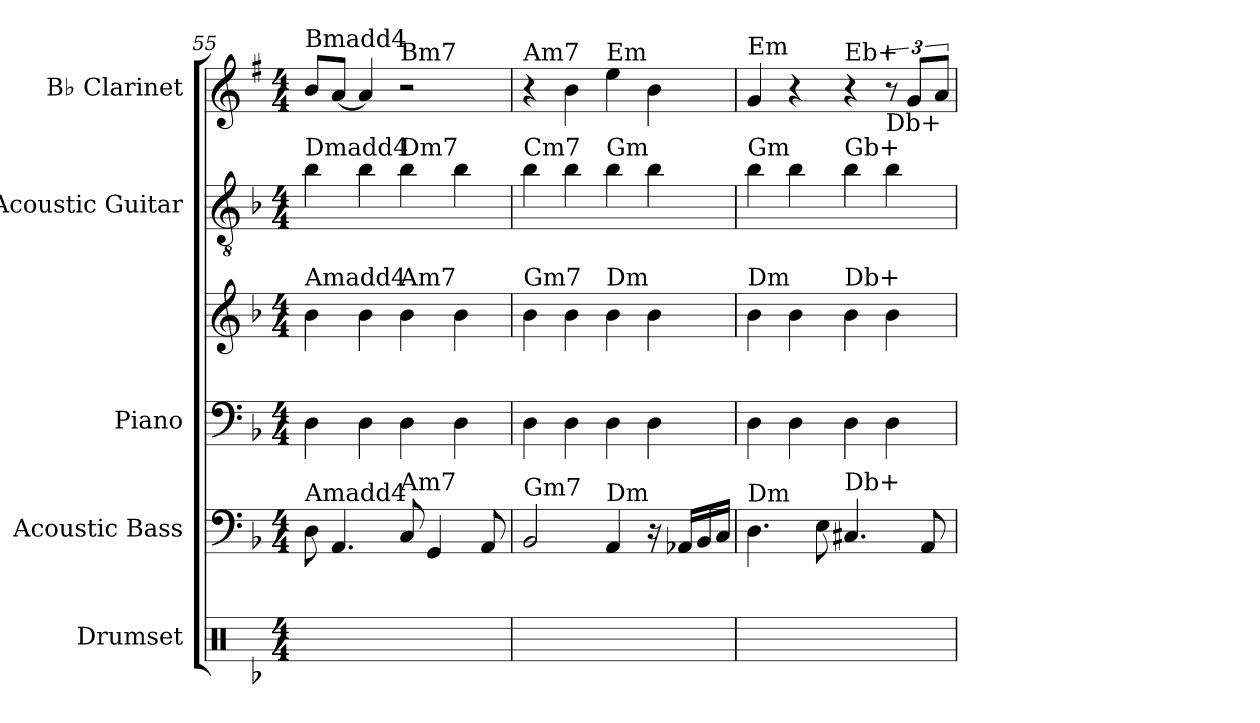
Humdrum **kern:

**kern	**kern	**kern	**kern	**kern	**kern
*part5	*part4	*part3	*part3	*part2	*part1
*staff6	*staff5	*staff4	*staff3	*staff2	*staff1
*I"Drumset	*I"Acoustic Bass	*I"Piano	*	*I"Acoustic Guitar	*I"B♭ Clarinet
*I'D. Set	*I'Bass	*I'Pno.	*	*I'Guit.	*I'B♭ Cl.
*clefX	*clefF4	*clefF4	*clefG2	*clefGv2	*clefG2
*	*ITrd7c12	*	*	*	*ITrd1c2
*k[b-]	*k[b-]	*k[b-]	*k[b-]	*k[b-]	*k[b-]
*M4/4	*M4/4	*M4/4	*M4/4	*M4/4	*M4/4
=55	=55	=55	=55	=55	=55
!	!	!	!	!	!LO:TX:a:t=Bmadd4
!	!	!	!	!LO:TX:a:t=Dmadd4	!
!	!	!	!LO:TX:a:t=Amadd4	!	!
!	!LO:TX:a:t=Amadd4	!	!	!	!
4R	8DD\	4D	4b-	4b-	8a/L
.	4.AAA/	.	.	.	[8g/J
4R	.	4D	4b-	4b-	4g/]
!	!	!	!	!	!LO:TX:a:t=Bm7
!	!	!	!	!LO:TX:a:t=Dm7	!
!	!	!	!LO:TX:a:t=Am7	!	!
!	!LO:TX:a:t=Am7	!	!	!	!
4R	8CC/	4D	4b-	4b-	2r
.	4GGG/	.	.	.	.
4R	.	4D	4b-	4b-	.
.	8AAA/	.	.	.	.
=56	=56	=56	=56	=56	=56
!	!	!	!	!	!LO:TX:a:t=Am7
!	!	!	!	!LO:TX:a:t=Cm7	!
!	!	!	!LO:TX:a:t=Gm7	!	!
!	!LO:TX:a:t=Gm7	!	!	!	!
4R	2BBB-/	4D	4b-	4b-	4r
4R	.	4D	4b-	4b-	4a\
!	!	!	!	!	!LO:TX:a:t=Em
!	!	!	!	!LO:TX:a:t=Gm	!
!	!	!	!LO:TX:a:t=Dm	!	!
!	!LO:TX:a:t=Dm	!	!	!	!
4R	4AAA/	4D	4b-	4b-	4dd\
4R	16r	4D	4b-	4b-	4a\
.	16AAA-X/LL	.	.	.	.
.	16BBB-/	.	.	.	.
.	16CC/JJ	.	.	.	.
=57	=57	=57	=57	=57	=57
!	!	!	!	!	!LO:TX:a:t=Em
!	!	!	!	!LO:TX:a:t=Gm	!
!	!	!	!LO:TX:a:t=Dm	!	!
!	!LO:TX:a:t=Dm	!	!	!	!
4R	4.DD\	4D	4b-	4b-	4f/
4R	.	4D	4b-	4b-	4r
.	8EE\	.	.	.	.
!	!	!	!	!	!LO:TX:a:t=Eb+
!	!	!	!	!LO:TX:a:t=Gb+	!
!	!	!	!LO:TX:a:t=Db+	!	!
!	!LO:TX:a:t=Db+	!	!	!	!
4R	4.CC#X/	4D	4b-	4b-	4r
!	!	!	!	!LO:TX:a:t=Db+	!
4R	.	4D	4b-	4b-	12r
.	.	.	.	.	12f/L
.	8AAA/	.	.	.	.
.	.	.	.	.	12g/J
=	=	=	=	=	=
*-	*-	*-	*-	*-	*-
